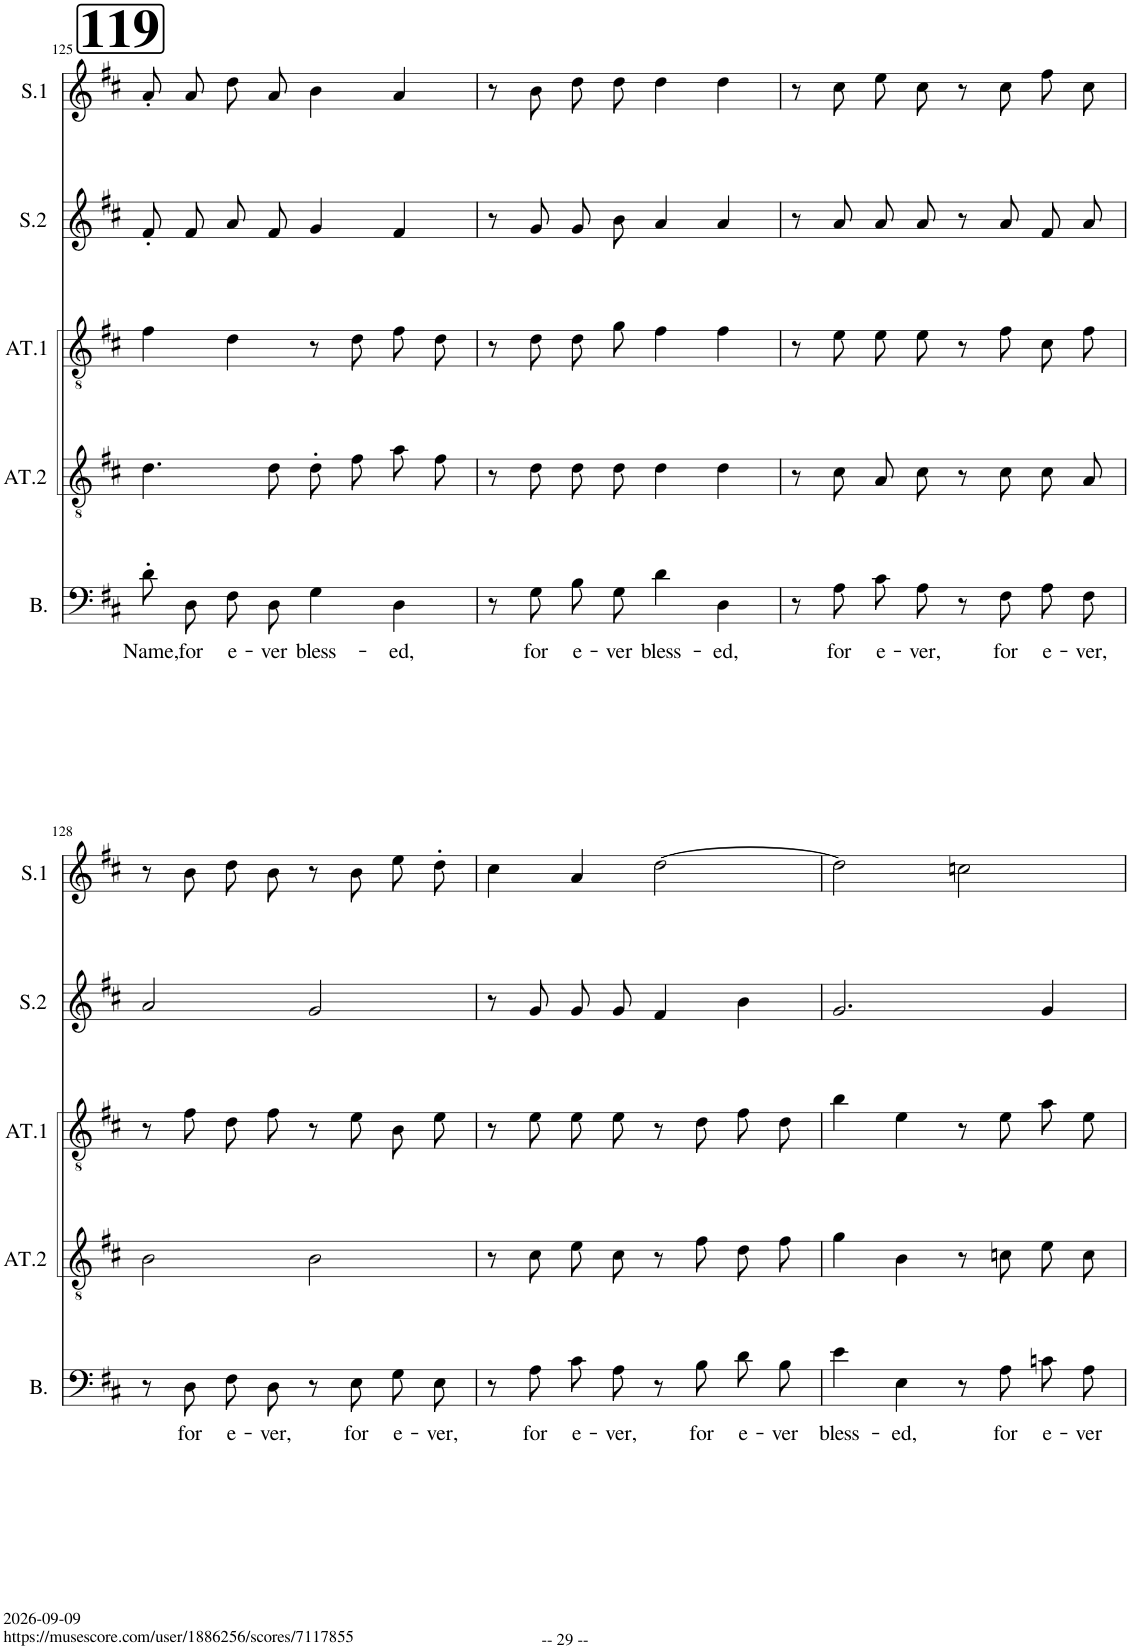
**kern	**text	**kern	**kern	**kern	**kern
*part5	*part5	*part4	*part3	*part2	*part1
*staff5	*staff5	*staff4	*staff3	*staff2	*staff1
*I"Bass	*	*I"Alto/Tenore 2	*I"Alto/Tenore 1	*I"Soprano 2	*I"Soprano 1
*I'B.	*	*I'AT.2	*I'AT.1	*I'S.2	*I'S.1
!!LO:PB:g=z
*clefF4	*	*clefGv2	*clefGv2	*clefG2	*clefG2
*	*	*	*Trd1c2	*	*
*k[f#c#]	*	*k[f#c#]	*k[f#c#]	*k[f#c#]	*k[f#c#]
*M4/4	*	*M4/4	*M4/4	*M4/4	*M4/4
*met(c)	*	*met(c)	*met(c)	*met(c)	*met(c)
!!LO:REH:place=s1:a:B:cj:fs=30:t=119
=125	=125	=125	=125	=125	=125
!	!LO:LY:b	!	!	!	!
8d'\L	Name,	4.d\	4f#\	8f#'/L	8a'/L
!	!LO:LY:b	!	!	!	!
8D\J	for	.	.	8f#/J	8a/J
!	!LO:LY:b	!	!	!	!
8F#\L	e-	.	4d\	8a/L	8dd\L
!	!LO:LY:b	!	!	!	!
8D\J	-ver	8d\	.	8f#/J	8a\J
!	!LO:LY:b	!	!	!	!
4G\	bless-	8d'\L	8r	4g/	4b\
.	.	8f#\J	8d\	.	.
!	!LO:LY:b	!	!	!	!
4D\	-ed,	8a\L	8f#\L	4f#/	4a/
.	.	8f#\J	8d\J	.	.
=126	=126	=126	=126	=126	=126
8r	.	8r	8r	8r	8r
!	!LO:LY:b	!	!	!	!
8G\	for	8d\	8d\	8g/	8b\
!	!LO:LY:b	!	!	!	!
8B\L	e-	8d\L	8d\L	8g/L	8dd\L
!	!LO:LY:b	!	!	!	!
8G\J	-ver	8d\J	8g\J	8b/J	8dd\J
!	!LO:LY:b	!	!	!	!
4d\	bless-	4d\	4f#\	4a/	4dd\
!	!LO:LY:b	!	!	!	!
4D\	-ed,	4d\	4f#\	4a/	4dd\
=127	=127	=127	=127	=127	=127
8r	.	8r	8r	8r	8r
!	!LO:LY:b	!	!	!	!
8A\	for	8c#\	8e\	8a/	8cc#\
!	!LO:LY:b	!	!	!	!
8c#\L	e-	8A\L	8e\L	8a/L	8ee\L
!	!LO:LY:b	!	!	!	!
8A\J	-ver,	8c#\J	8e\J	8a/J	8cc#\J
8r	.	8r	8r	8r	8r
!	!LO:LY:b	!	!	!	!
8F#\	for	8c#\	8f#\	8a/	8cc#\
!	!LO:LY:b	!	!	!	!
8A\L	e-	8c#\L	8c#\L	8f#/L	8ff#\L
!	!LO:LY:b	!	!	!	!
8F#\J	-ver,	8A\J	8f#\J	8a/J	8cc#\J
!!LO:LB:g=z
=128	=128	=128	=128	=128	=128
8r	.	2B\	8r	2a/	8r
!	!LO:LY:b	!	!	!	!
8D\	for	.	8f#\	.	8b\
!	!LO:LY:b	!	!	!	!
8F#\L	e-	.	8d\L	.	8dd\L
!	!LO:LY:b	!	!	!	!
8D\J	-ver,	.	8f#\J	.	8b\J
8r	.	2B\	8r	2g/	8r
!	!LO:LY:b	!	!	!	!
8E\	for	.	8e\	.	8b\
!	!LO:LY:b	!	!	!	!
8G\L	e-	.	8B\L	.	8ee\L
!	!LO:LY:b	!	!	!	!
8E\J	-ver,	.	8e\J	.	8dd'\J
=129	=129	=129	=129	=129	=129
8r	.	8r	8r	8r	4cc#\
!	!LO:LY:b	!	!	!	!
8A\	for	8c#\	8e\	8g/	.
!	!LO:LY:b	!	!	!	!
8c#\L	e-	8e\L	8e\L	8g/L	4a/
!	!LO:LY:b	!	!	!	!
8A\J	-ver,	8c#\J	8e\J	8g/J	.
8r	.	8r	8r	4f#/	[2dd\
!	!LO:LY:b	!	!	!	!
8B\	for	8f#\	8d\	.	.
!	!LO:LY:b	!	!	!	!
8d\L	e-	8d\L	8f#\L	4b\	.
!	!LO:LY:b	!	!	!	!
8B\J	-ver	8f#\J	8d\J	.	.
=130	=130	=130	=130	=130	=130
!	!LO:LY:b	!	!	!	!
4e\	bless-	4g\	4b\	2.g/	2dd\]
!	!LO:LY:b	!	!	!	!
4E\	-ed,	4B\	4e\	.	.
8r	.	8r	8r	.	2ccn\
!	!LO:LY:b	!	!	!	!
8A\	for	8cn\	8e\	.	.
!	!LO:LY:b	!	!	!	!
8cn\L	e-	8e\L	8a\L	4g/	.
!	!LO:LY:b	!	!	!	!
8A\J	-ver	8c\J	8e\J	.	.
=	=	=	=	=	=
*-	*-	*-	*-	*-	*-
